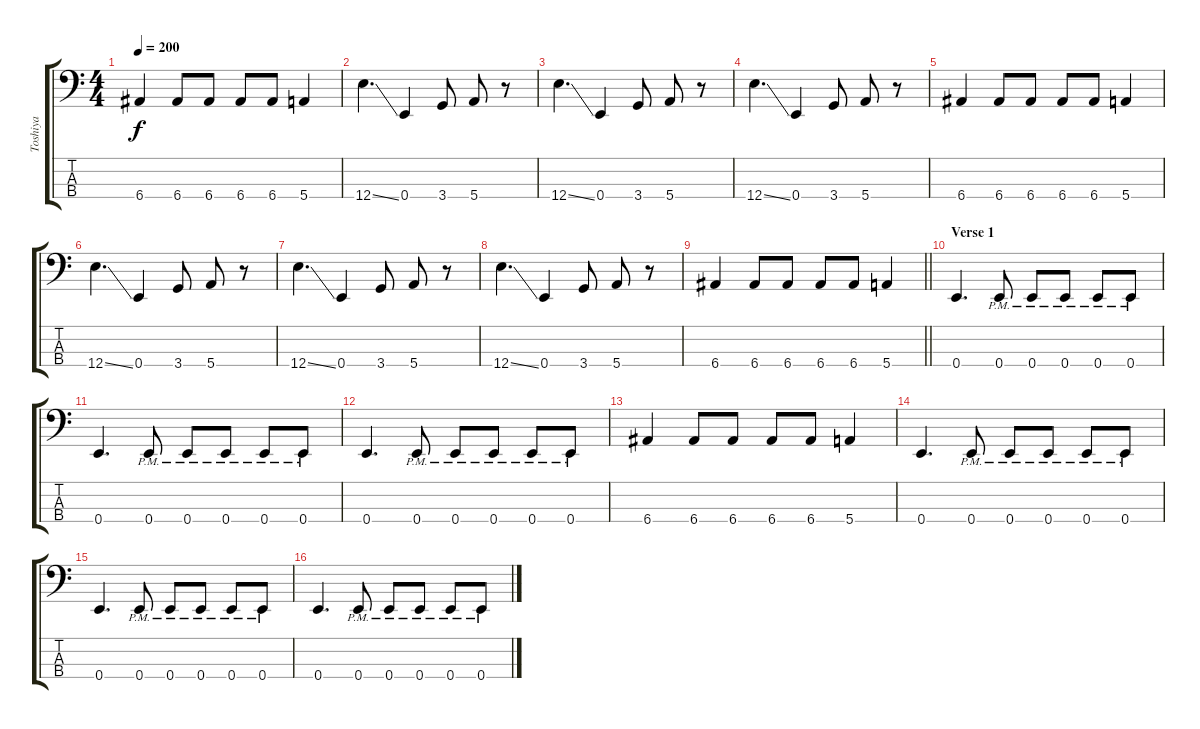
\track ("Toshiya" "Toshiya") {instrument electricbasspick}
\staff {score tabs}
\tuning (G2 D2 A1 E1) {hide}
\ts (4 4)
\tempo 200
\clef f4
\ks c
6.4.4{dy f} 6.4.8 6.4.8 6.4.8 6.4.8 5.4.4 |
12.4{ss}.4{d} 0.4.4 3.4.8 5.4.8 r.8 |
12.4{ss}.4{d} 0.4.4 3.4.8 5.4.8 r.8 |
12.4{ss}.4{d} 0.4.4 3.4.8 5.4.8 r.8 |
6.4.4 6.4.8 6.4.8 6.4.8 6.4.8 5.4.4 |
12.4{ss}.4{d} 0.4.4 3.4.8 5.4.8 r.8 |
12.4{ss}.4{d} 0.4.4 3.4.8 5.4.8 r.8 |
12.4{ss}.4{d} 0.4.4 3.4.8 5.4.8 r.8 |
\barLineRight lightlight
6.4.4 6.4.8 6.4.8 6.4.8 6.4.8 5.4.4 |
\section ("" "Verse 1")
0.4.4{d} 0.4{pm}.8 0.4{pm}.8 0.4{pm}.8 0.4{pm}.8 0.4{pm}.8 |
0.4.4{d} 0.4{pm}.8 0.4{pm}.8 0.4{pm}.8 0.4{pm}.8 0.4{pm}.8 |
0.4.4{d} 0.4{pm}.8 0.4{pm}.8 0.4{pm}.8 0.4{pm}.8 0.4{pm}.8 |
6.4.4 6.4.8 6.4.8 6.4.8 6.4.8 5.4.4 |
0.4.4{d} 0.4{pm}.8 0.4{pm}.8 0.4{pm}.8 0.4{pm}.8 0.4{pm}.8 |
0.4.4{d} 0.4{pm}.8 0.4{pm}.8 0.4{pm}.8 0.4{pm}.8 0.4{pm}.8 |
0.4.4{d} 0.4{pm}.8 0.4{pm}.8 0.4{pm}.8 0.4{pm}.8 0.4{pm}.8
